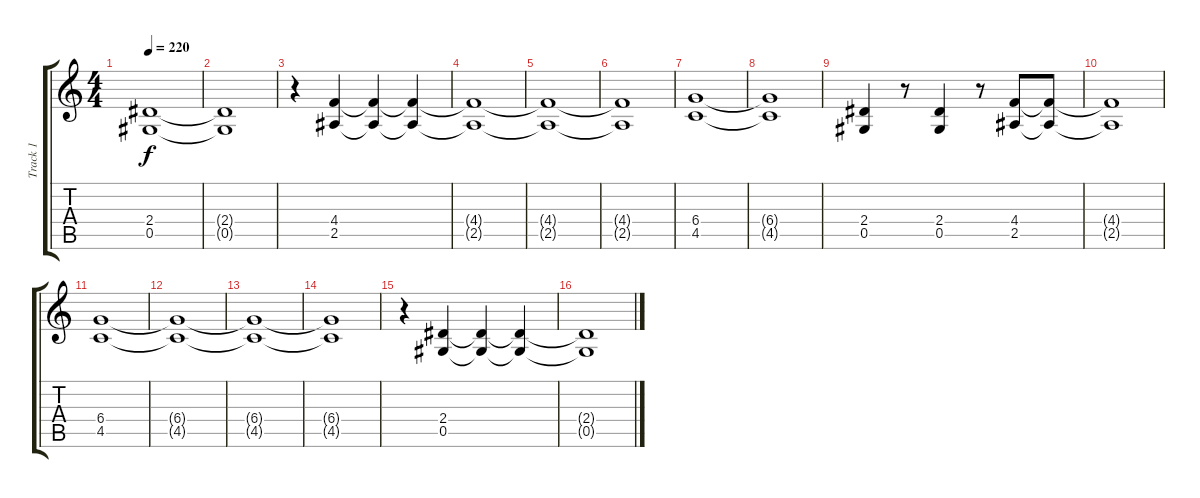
\track ("Track 1" "Track 1") {instrument distortionguitar}
\staff {score tabs}
\tuning (Eb4 Bb3 Gb3 Db3 Ab2 Eb2) {hide}
\ts (4 4)
\tempo 220
\clef g2
\ks c
(2.4{t} 0.5{t}).1{dy f} |
(2.4{t} 0.5{t}).1 |
r.4 (4.4 2.5).4 (4.4{t} 2.5{t}).4 (4.4{t} 2.5{t}).4 |
(4.4{t} 2.5{t}).1 |
(4.4{t} 2.5{t}).1 |
(4.4{t} 2.5{t}).1 |
(6.4 4.5).1 |
(6.4{t} 4.5{t}).1 |
(2.4 0.5).4 r.8 (2.4 0.5).4 r.8 (4.4 2.5).8 (4.4{t} 2.5{t}).8 |
(4.4{t} 2.5{t}).1 |
(6.4 4.5).1 |
(6.4{t} 4.5{t}).1 |
(6.4{t} 4.5{t}).1 |
(6.4{t} 4.5{t}).1 |
r.4 (2.4 0.5).4 (2.4{t} 0.5{t}).4 (2.4{t} 0.5{t}).4 |
(2.4{t} 0.5{t}).1
